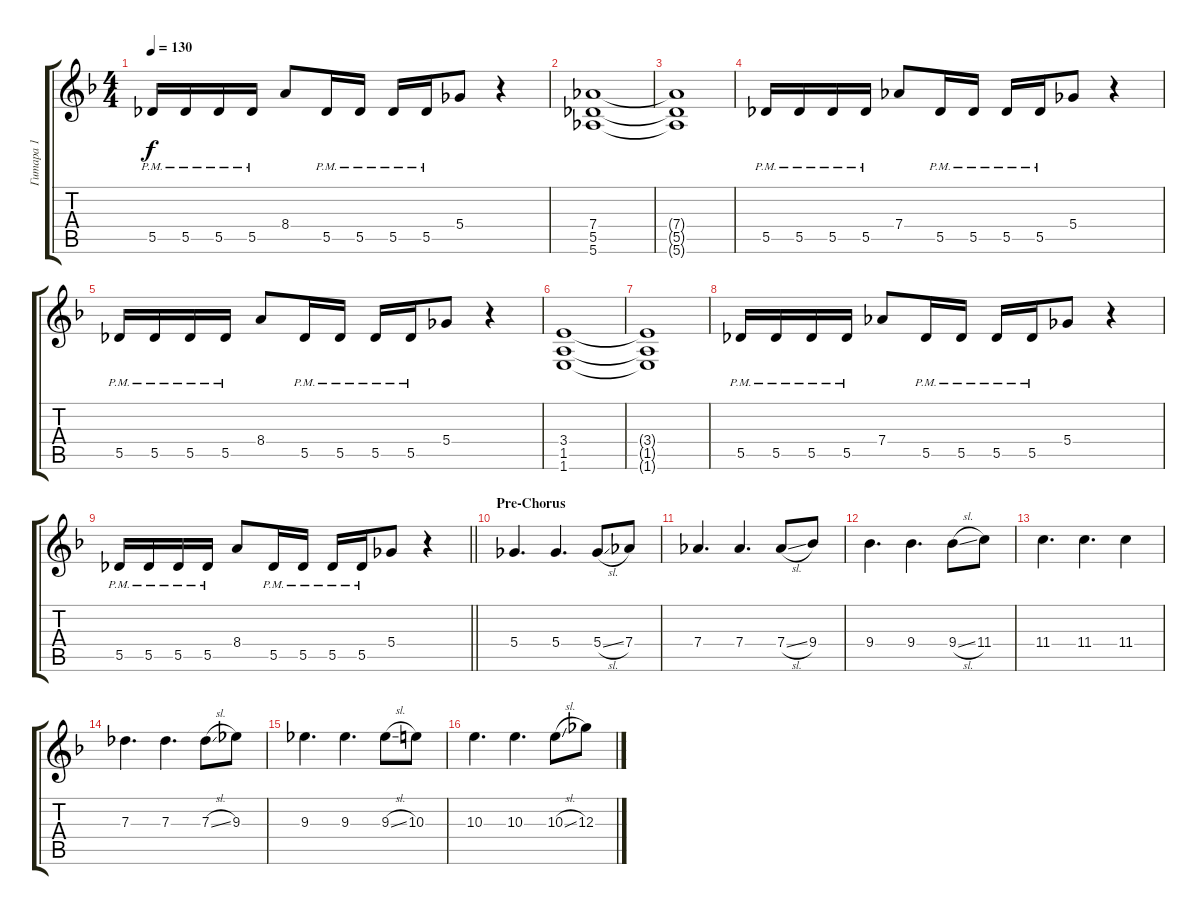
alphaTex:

\track ("Гитара 1" "Гитара 1") {instrument distortionguitar}
\staff {score tabs}
\tuning (Eb4 Bb3 Gb3 Db3 Ab2 Eb2) {hide}
\ts (4 4)
\tempo 130
\clef g2
\ks dminor
5.5{pm}.16{dy f} 5.5{pm}.16 5.5{pm}.16 5.5{pm}.16 8.4.8 5.5{pm}.16 5.5{pm}.16 5.5{pm}.16 5.5{pm}.16 5.4.8 r.4 |
(7.4 5.5 5.6).1 |
(7.4{t} 5.5{t} 5.6{t}).1 |
5.5{pm}.16 5.5{pm}.16 5.5{pm}.16 5.5{pm}.16 7.4.8 5.5{pm}.16 5.5{pm}.16 5.5{pm}.16 5.5{pm}.16 5.4.8 r.4 |
5.5{pm}.16 5.5{pm}.16 5.5{pm}.16 5.5{pm}.16 8.4.8 5.5{pm}.16 5.5{pm}.16 5.5{pm}.16 5.5{pm}.16 5.4.8 r.4 |
(3.4 1.5 1.6).1 |
(3.4{t} 1.5{t} 1.6{t}).1 |
5.5{pm}.16 5.5{pm}.16 5.5{pm}.16 5.5{pm}.16 7.4.8 5.5{pm}.16 5.5{pm}.16 5.5{pm}.16 5.5{pm}.16 5.4.8 r.4 |
\barLineRight lightlight
5.5{pm}.16 5.5{pm}.16 5.5{pm}.16 5.5{pm}.16 8.4.8 5.5{pm}.16 5.5{pm}.16 5.5{pm}.16 5.5{pm}.16 5.4.8 r.4 |
\section ("" "Pre-Chorus")
5.4.4{d} 5.4.4{d} 5.4{sl}.8 7.4.8 |
7.4.4{d} 7.4.4{d} 7.4{sl}.8 9.4.8 |
9.4.4{d} 9.4.4{d} 9.4{sl}.8 11.4.8 |
11.4.4{d} 11.4.4{d} 11.4.4 |
7.3.4{d} 7.3.4{d} 7.3{sl}.8 9.3.8 |
9.3.4{d} 9.3.4{d} 9.3{sl}.8 10.3.8 |
10.3.4{d} 10.3.4{d} 10.3{sl}.8 12.3.8
